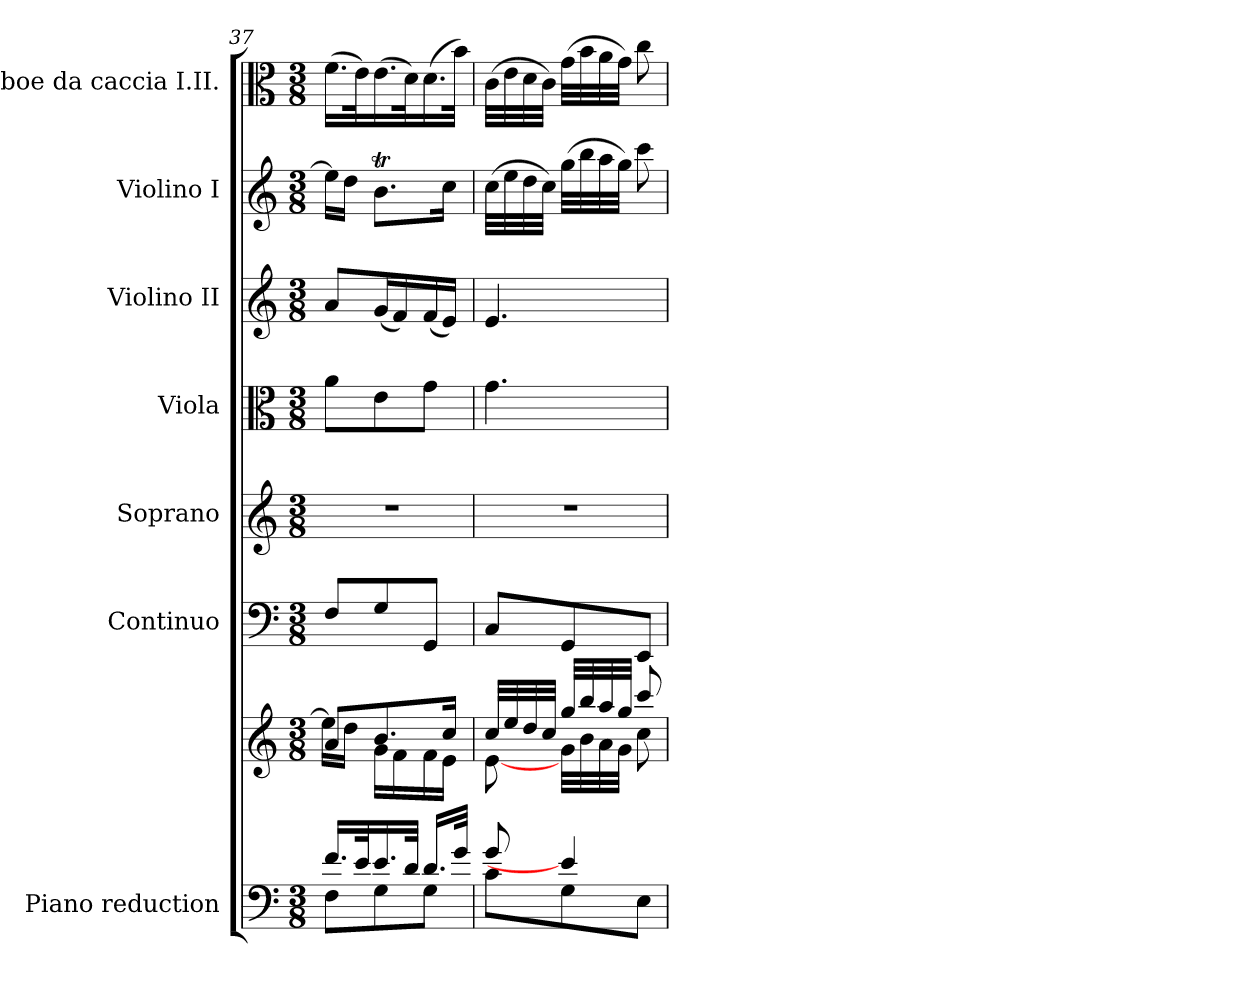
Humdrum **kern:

**kern	**kern	**kern	**kern	**kern	**kern	**kern	**kern
*part7	*part7	*part6	*part5	*part4	*part3	*part2	*part1
*staff8	*staff7	*staff6	*staff5	*staff4	*staff3	*staff2	*staff1
*I"Piano reduction	*	*I"Continuo	*I"Soprano	*I"Viola	*I"Violino II	*I"Violino I	*I"Oboe da caccia I.II.
*I'Pno	*	*	*	*I'Vla	*I'Vln	*I'Vln	*I'Ob
*clefF4	*clefG2	*clefF4	*clefG2	*clefC3	*clefG2	*clefG2	*clefC3
*k[]	*k[]	*k[]	*k[]	*k[]	*k[]	*k[]	*k[]
*M3/8	*M3/8	*M3/8	*M3/8	*M3/8	*M3/8	*M3/8	*M3/8
=37	=37	=37	=37	=37	=37	=37	=37
*^	*^	*	*	*	*	*	*
16.f/LL	8F\L	8a/L	16ee\LL]	8F/L	4.r	8a\L	8a/L	16ee\LL]	(16.f\LL
.	.	.	16dd\JJ	.	.	.	.	16dd\JJ	.
32e/K	.	.	.	.	.	.	.	.	32e\K)
16.e/	8G\	8.b/	16g\LL	8G/	.	8e\	(16g/L	8.bt\L	(16.e\
.	.	.	16f\	.	.	.	16f/)	.	.
32d/JJk	.	.	.	.	.	.	.	.	32d\K)
16.d/LL	8G\J	.	16f\	8GG/J	.	8g\J	(16f/	.	(16.d\
.	.	16cc/Jk	16e\JJ	.	.	.	16e/JJ)	16cc\Jk	.
32g/JJk	.	.	.	.	.	.	.	.	32b\JJk)
=38	=38	=38	=38	=38	=38	=38	=38	=38	=38
8g/	8c\L	32cc/LLL	[>8e\	8C/L	4.r	4.g\	4.e/	(32cc\LLL	(32c\LLL
.	.	32ee/	.	.	.	.	.	32ee\	32e\
.	.	32dd/	.	.	.	.	.	32dd\	32d\
.	.	32cc/JJJ	.	.	.	.	.	32cc\JJJ)	32c\JJJ)
4e/]	8G\	32gg/LLL	32g\LLL	8GG/	.	.	.	(32gg\LLL	(32g\LLL
.	.	32bb/	32b\	.	.	.	.	32bb\	32b\
.	.	32aa/	32a\	.	.	.	.	32aa\	32a\
.	.	32gg/JJJ	32g\JJJ	.	.	.	.	32gg\JJJ)	32g\JJJ)
.	8E\J	8ccc/	8cc\	8EE/J	.	.	.	8ccc\	8cc\
*v	*v	*	*	*	*	*	*	*	*
*	*v	*v	*	*	*	*	*	*
=	=	=	=	=	=	=	=
*-	*-	*-	*-	*-	*-	*-	*-
